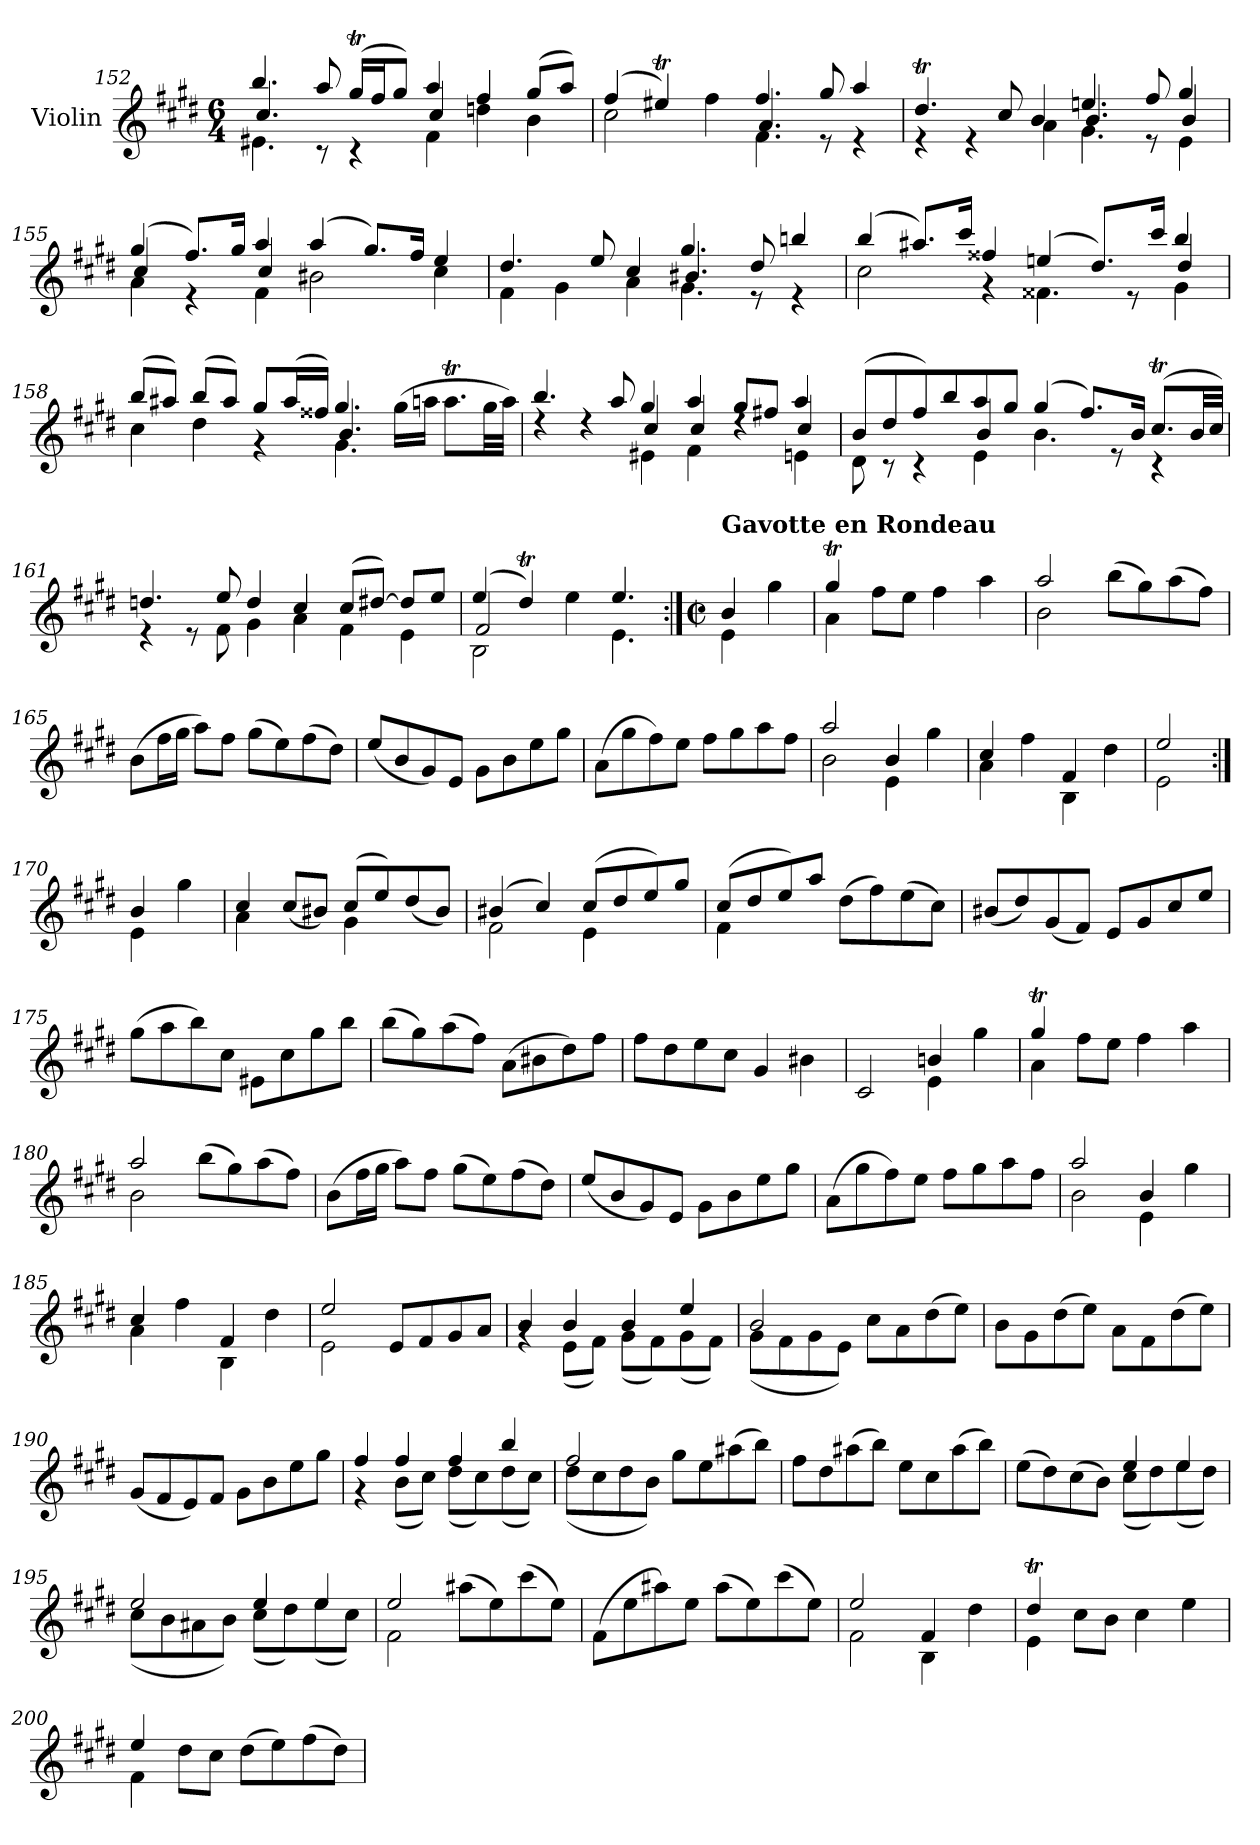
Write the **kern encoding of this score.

**kern
*part1
*staff1
*I"Violin
*I'Vln.
*clefG2
*k[f#c#g#d#]
*M6/4
=152
*^
*	*^
4.bb/	4.e#X\	4.cc#/
8aa/	8r	8ryy
(16gg#t/LL	4r	4ryy
16ff#/J	.	.
8gg#/J)	.	.
4aa/	4f#\	4cc#/
4ff#/	4ddn\	4ryy
(8gg#/L	4b\	4ryy
8aa/J)	.	.
!!LO:LB:g=z	!!	!!
=153	=153	=153
(4ff#/	2cc#\	2ryy
4ee#Xt/)	.	.
4ff#\	4ryy	4ryy
4.ff#/	4.f#\	4.a/
8gg#/	8r	8ryy
4aa/	4r	4ryy
=154	=154	=154
4.dd#t/	4r	4ryy
.	4r	4ryy
8cc#/	.	.
4b/	4a\	4ryy
4.een/	4.g#\	4.b/
8ff#/	8r	8ryy
4gg#/	4e\	4b/
=155	=155	=155
(4gg#/	4a\	4cc#/
8.ff#/L)	4r	4ryy
16gg#/Jk	.	.
4aa/	4f#\	4cc#/
(4aa/	2b#X\	4ryy
8.gg#/L)	.	4ryy
16ff#/Jk	.	.
4ee/	4cc#\	4ryy
=156	=156	=156
4.dd#/	4f#\	4ryy
.	4g#\	4ryy
8ee/	.	.
4cc#/	4a\	4ryy
4.gg#/	4.g#\	4.b#X/
8dd#/	8r	8ryy
4bbn/	4r	4ryy
!!LO:LB:g=z	!!	!!
=157	=157	=157
(4bb/	2cc#\	4ryy
8.aa#X/L)	.	4ryy
16ccc#/Jk	.	.
4ff##X/	4r	4ryy
(4een/	4.f##X\	4ryy
8.dd#/L)	.	4ryy
.	8r	.
16ccc#/Jk	.	.
4bb/	4g#\	4dd#/
=158	=158	=158
(8bb/L	4cc#\	4ryy
8aa#X/J)	.	.
(8bb/L	4dd#\	4ryy
8aa#/J)	.	.
8gg#/L	4r	4ryy
(16aa#/L	.	.
16ff##X/JJ)	.	.
4.gg#/	4.g#\	4.b/
(>16gg#\LL	8ryy	8ryy
16aan\JJ	.	.
8.aaT\L	4ryy	4ryy
32gg#\LL	.	.
32aa\JJJ)	.	.
=159	=159	=159
4.bb/	4rdd	4ryy
.	4rdd	4ryy
8aa/	.	.
4gg#/	4e#X\	4cc#/
4aa/	4f#\	4cc#/
8gg#/L	4rdd	4ryy
8ff#X/J	.	.
4aa/	4en\	4cc#/
!!LO:LB:g=z	!!	!!
=160	=160	=160
(8b/L	8d#\	2ryy
8dd#/	8r	.
8ff#/)	4r	.
8bb/	.	.
8aa/	4e\	4b/
8gg#/J	.	.
(4gg#/	4.b\	4ryy
8.ff#/L)	.	2ryy
.	8r	.
16b/Jk	.	.
(8.cc#T/L	4r	.
32b/LL	.	.
32cc#/JJJ)	.	.
*	*v	*v
=161	=161
4.ddn/	4r
.	8r
8ee/	8f#\
4dd/	4g#\
4cc#/	4a\
(8cc#/L	4f#\
[8dd#X/J)	.
8dd#/L]	4e\
8ee/J	.
=162	=162
*	*^
(4ee/	2B\	2f#/
4dd#t/)	.	.
4ee\	4ryy	4rgyy
4.ee/	4.e\	4.ryy
*v	*v	*v
!!LO:LB:g=z
=162X3:|!
*M2/2
*met(c|)
*^
*	*^
!LO:TX:a:B:t=Gavotte en Rondeau	!	!
*	*v	*v
4b/	4e\
4gg#\	4ryy
=163	=163
4gg#t/	4a\
8ff#\L	4ryy
8ee\J	.
4ff#\	2ryy
4aa\	.
=164	=164
2aa/	2b\
(>8bb\L	2ryy
8gg#\)	.
(>8aa\	.
8ff#\J)	.
*v	*v
=165
(8b\L
16ff#\L
16gg#\JJ
8aa\L)
8ff#\J
(8gg#\L
8ee\)
(8ff#\
8dd#\J)
=166
(8ee/L
8b/
8g#/)
8e/J
8g#\L
8b\
8ee\
8gg#\J
!!LO:LB:g=z
=167
(8a\L
8gg#\
8ff#\)
8ee\J
8ff#\L
8gg#\
8aa\
8ff#\J
=168
*^
2aa/	2b\
4b/	4e\
4gg#\	4ryy
=169	=169
4cc#/	4a\
4ff#\	4ryy
4f#/	4B\
4dd#\	4ryy
=170	=170
2ee/	2e\
!!LO:PB:g=z	!!
=170X4:|!	=170X4:|!
4b/	4e\
4gg#\	4ryy
=171	=171
4cc#/	4a\
(8cc#/L	4ryy
8b#X/J)	.
(8cc#/L	4g#\
8ee/)	.
(8dd#/	4ryy
8b#/J)	.
=172	=172
(4b#X/	2f#\
4cc#/)	.
(8cc#/L	4e\
8dd#/	.
8ee/)	4ryy
8gg#/J	.
=173	=173
(8cc#/L	4f#\
8dd#/	.
8ee/)	4ryy
8aa/J	.
(>8dd#\L	2ryy
8ff#\)	.
(>8ee\	.
8cc#\J)	.
*v	*v
=174
(8b#X/L
8dd#/)
(8g#/
8f#/J)
8e/L
8g#/
8cc#/
8ee/J
=175
(8gg#\L
8aa\
8bb\)
8cc#\J
8e#X\L
8cc#\
8gg#\
8bb\J
!!LO:LB:g=z
=176
(8bb\L
8gg#\)
(8aa\
8ff#\J)
(8a\L
8b#X\
8dd#\)
8ff#\J
=177
8ff#\L
8dd#\
8ee\
8cc#\J
4g#/
4b#X\
=178
*^
2c#/	2ryy
4bn/	4e\
4gg#\	4ryy
=179	=179
4gg#t/	4a\
8ff#\L	4ryy
8ee\J	.
4ff#\	2ryy
4aa\	.
=180	=180
2aa/	2b\
(>8bb\L	2ryy
8gg#\)	.
(>8aa\	.
8ff#\J)	.
*v	*v
=181
(8b\L
16ff#\L
16gg#\JJ
8aa\L)
8ff#\J
(8gg#\L
8ee\)
(8ff#\
8dd#\J)
!!LO:LB:g=z
=182
(8ee/L
8b/
8g#/)
8e/J
8g#\L
8b\
8ee\
8gg#\J
=183
(8a\L
8gg#\
8ff#\)
8ee\J
8ff#\L
8gg#\
8aa\
8ff#\J
=184
*^
2aa/	2b\
4b/	4e\
4gg#\	4ryy
=185	=185
4cc#/	4a\
4ff#\	4ryy
4f#/	4B\
4dd#\	4ryy
=186	=186
2ee/	2e\
8e/L	2ryy
8f#/	.
8g#/	.
8a/J	.
=187	=187
4b/	4rg
4b/	(8e\L
.	8f#\J)
4b/	(8g#\L
.	8f#\)
4ee/	(8g#\
.	8f#\J)
!!LO:LB:g=z	!!
=188	=188
2b/	(8g#\L
.	8f#\
.	8g#\
.	8e\J)
2ryy	8cc#\L
.	8a\
.	(>8dd#\
.	8ee\J)
*v	*v
=189
8b\L
8g#\
(8dd#\
8ee\J)
8a\L
8f#\
(8dd#\
8ee\J)
=190
(8g#/L
8f#/
8e/)
8f#/J
8g#\L
8b\
8ee\
8gg#\J
=191
*^
4ff#/	4r
4ff#/	(8b\L
.	8cc#\J)
4ff#/	(8dd#\L
.	8cc#\)
4bb/	(8dd#\
.	8cc#\J)
=192	=192
2ff#/	(8dd#\L
.	8cc#\
.	8dd#\
.	8b\J)
2ryy	8gg#\L
.	8ee\
.	(>8aa#X\
.	8bb\J)
*v	*v
!!LO:LB:g=z
=193
8ff#\L
8dd#\
(8aa#X\
8bb\J)
8ee\L
8cc#\
(8aa#\
8bb\J)
=194
*^
2ryy	(>8ee\L
.	8dd#\)
.	(>8cc#\
.	8b\J)
4ee/	(8cc#\L
.	8dd#\)
4ee/	(8ee\
.	8dd#\J)
=195	=195
2ee/	(8cc#\L
.	8b\
.	8a#X\
.	8b\J)
4ee/	(8cc#\L
.	8dd#\)
4ee/	(8ee\
.	8cc#\J)
=196	=196
2ee/	2f#\
2ryy	(>8aa#X\L
.	8ee\)
.	(>8ccc#\
.	8ee\J)
*v	*v
=197
(8f#\L
8ee\
8aa#X\)
8ee\J
(8aa#\L
8ee\)
(8ccc#\
8ee\J)
!!LO:LB:g=z
=198
*^
2ee/	2f#\
4f#/	4B\
4dd#\	4ryy
=199	=199
4dd#t/	4e\
8cc#\L	4ryy
8b\J	.
4cc#\	2ryy
4ee\	.
=200	=200
4ee/	4f#\
8dd#\L	4ryy
8cc#\J	.
(>8dd#\L	2ryy
8ee\)	.
(>8ff#\	.
8dd#\J)	.
*v	*v
=
*-
